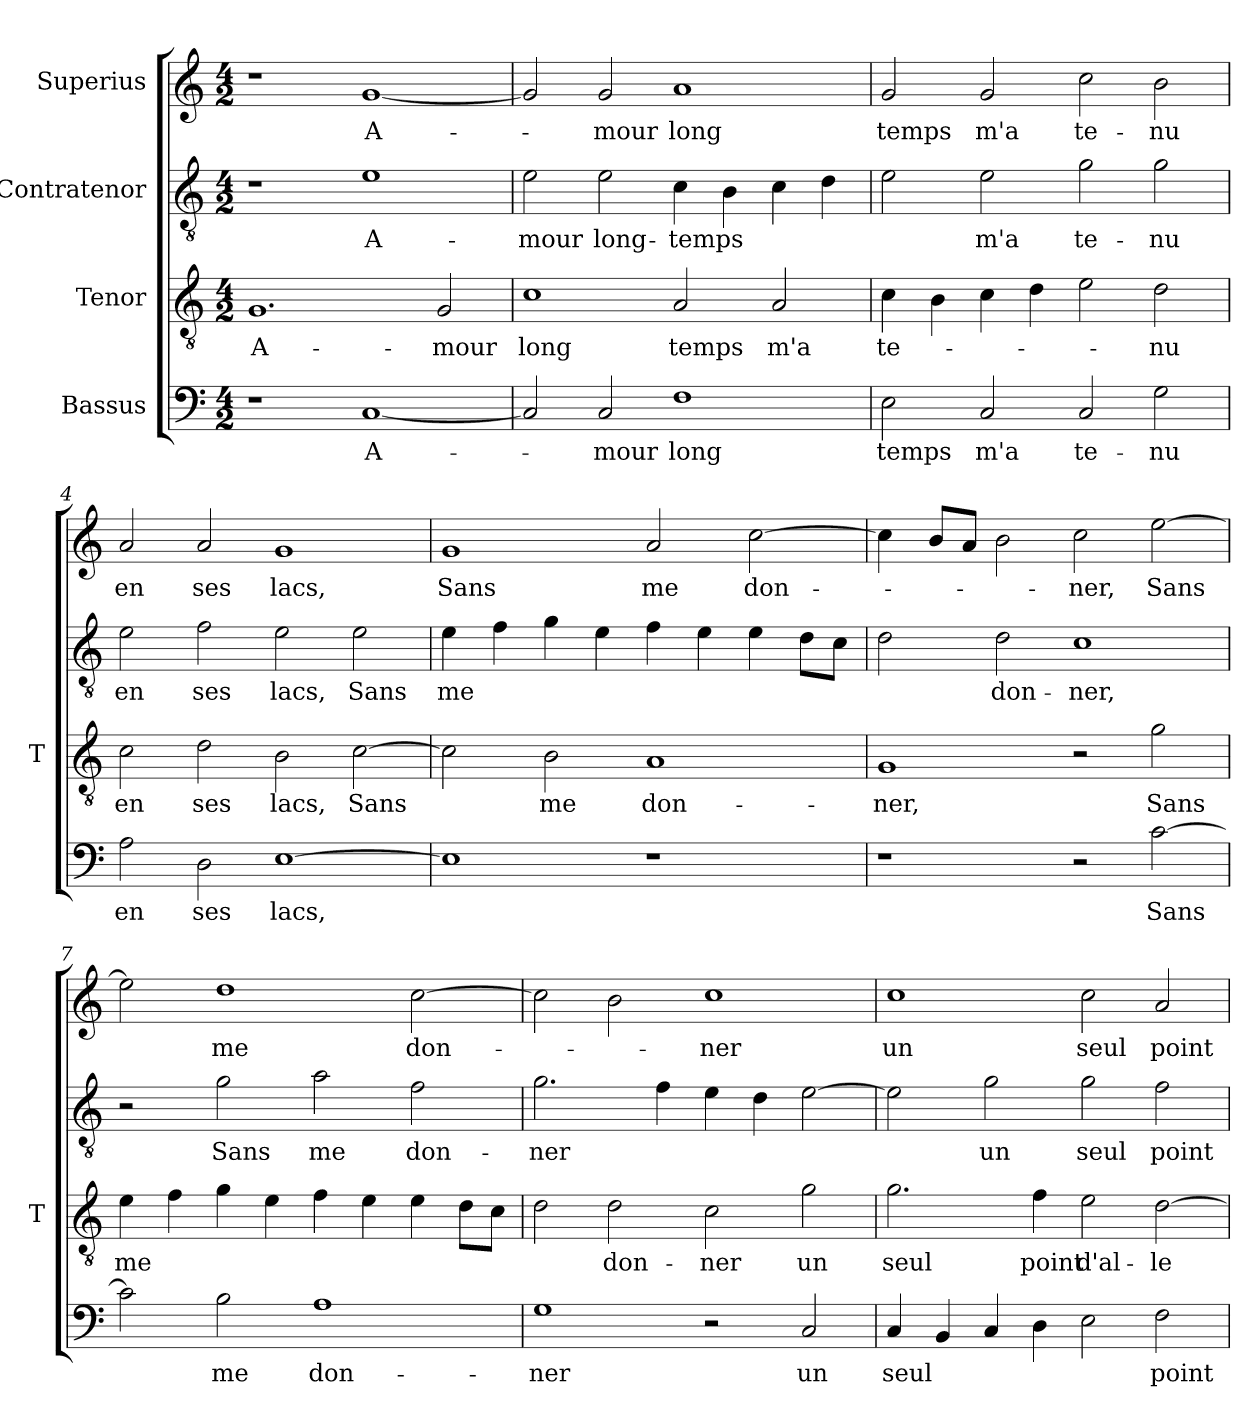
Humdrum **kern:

**kern	**text	**kern	**text	**kern	**text	**kern	**text
*part4	*part4	*part3	*part3	*part2	*part2	*part1	*part1
*staff4	*staff4	*staff3	*staff3	*staff2	*staff2	*staff1	*staff1
*I"Bassus	*	*I"Tenor	*	*I"Contratenor	*	*I"Superius	*
*	*	*I'T	*	*	*	*	*
*clefF4	*	*clefGv2	*	*clefGv2	*	*clefG2	*
*k[]	*	*k[]	*	*k[]	*	*k[]	*
*M4/2	*	*M4/2	*	*M4/2	*	*M4/2	*
=1	=1	=1	=1	=1	=1	=1	=1
1r	.	1.G	A-	1r	.	1r	.
[1C	A-	.	.	1e	A-	[1g	A-
.	.	2G	-mour	.	.	.	.
=2	=2	=2	=2	=2	=2	=2	=2
2C]	.	1c	-long	2e	-mour	2g]	.
2C	-mour	.	.	2e	long-	2g	-mour
1F	-long	2A	-temps	4c	-temps	1a	-long
.	.	.	.	4B	.	.	.
.	.	2A	-m'a	4c	.	.	.
.	.	.	.	4d	.	.	.
=3	=3	=3	=3	=3	=3	=3	=3
2E	-temps	4c	te-	2e	.	2g	-temps
.	.	4B	.	.	.	.	.
2C	-m'a	4c	.	2e	-m'a	2g	-m'a
.	.	4d	.	.	.	.	.
2C	te-	2e	.	2g	te-	2cc	te-
2G	-nu	2d	-nu	2g	-nu	2b	-nu
=4	=4	=4	=4	=4	=4	=4	=4
2A	-en	2c	-en	2e	-en	2a	-en
2D	-ses	2d	-ses	2f	-ses	2a	-ses
[1E	-lacs,	2B	-lacs,	2e	-lacs,	1g	-lacs,
.	.	[2c	-Sans	2e	-Sans	.	.
=5	=5	=5	=5	=5	=5	=5	=5
1E]	.	2c]	.	4e	-me	1g	-Sans
.	.	.	.	4f	.	.	.
.	.	2B	-me	4g	.	.	.
.	.	.	.	4e	.	.	.
1r	.	1A	don-	4f	.	2a	-me
.	.	.	.	4e	.	.	.
.	.	.	.	4e	.	[2cc	don-
.	.	.	.	8dL	.	.	.
.	.	.	.	8cJ	.	.	.
=6	=6	=6	=6	=6	=6	=6	=6
1r	.	1G	-ner,	2d	.	4cc]	.
.	.	.	.	.	.	8bL	.
.	.	.	.	.	.	8aJ	.
.	.	.	.	2d	don-	2b	.
2r	.	2r	.	1c	-ner,	2cc	-ner,
[2c	-Sans	2g	-Sans	.	.	[2ee	-Sans
=7	=7	=7	=7	=7	=7	=7	=7
2c]	.	4e	-me	2r	.	2ee]	.
.	.	4f	.	.	.	.	.
2B	-me	4g	.	2g	-Sans	1dd	-me
.	.	4e	.	.	.	.	.
1A	don-	4f	.	2a	-me	.	.
.	.	4e	.	.	.	.	.
.	.	4e	.	2f	don-	[2cc	don-
.	.	8dL	.	.	.	.	.
.	.	8cJ	.	.	.	.	.
=8	=8	=8	=8	=8	=8	=8	=8
1G	-ner	2d	.	2.g	-ner	2cc]	.
.	.	2d	don-	.	.	2b	.
.	.	.	.	4f	.	.	.
2r	.	2c	-ner	4e	.	1cc	-ner
.	.	.	.	4d	.	.	.
2C	-un	2g	-un	[2e	.	.	.
=9	=9	=9	=9	=9	=9	=9	=9
4C	-seul	2.g	-seul	2e]	.	1cc	-un
4BB	.	.	.	.	.	.	.
4C	.	.	.	2g	-un	.	.
4D	.	4f	-point	.	.	.	.
2E	.	2e	d'al-	2g	-seul	2cc	-seul
2F	-point	[2d	le-	2f	-point	2a	-point
=	=	=	=	=	=	=	=
*-	*-	*-	*-	*-	*-	*-	*-
